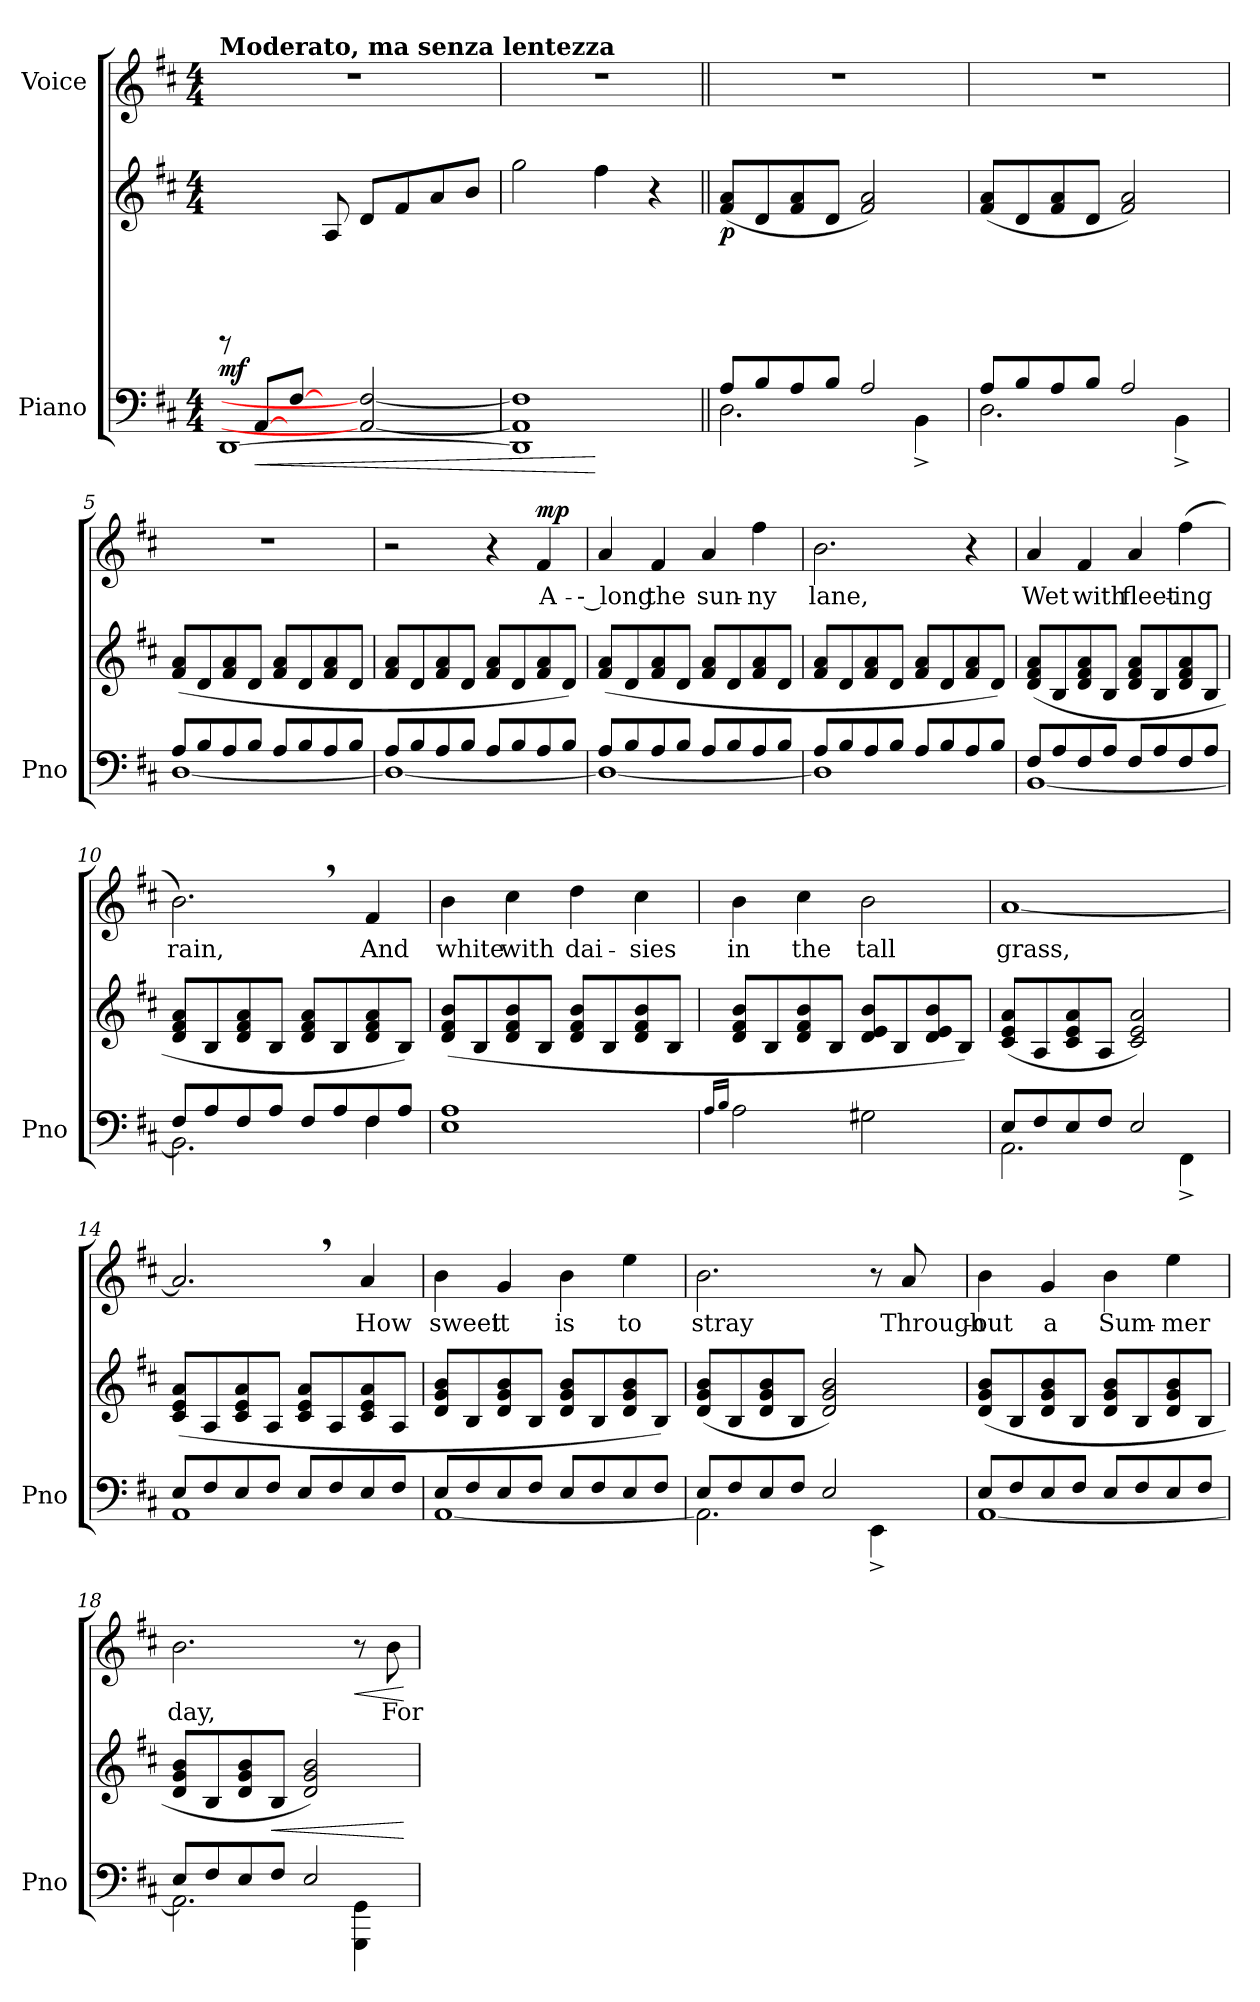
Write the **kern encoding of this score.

**kern	**kern	**dynam	**kern	**text	**dynam
*part2	*part2	*part2	*part1	*part1	*part1
*staff3	*staff2	*staff2/3	*staff1	*staff1	*staff1
*I"Piano	*	*	*I"Voice	*	*
*I'Pno	*	*	*	*	*
*clefF4	*clefG2	*	*clefG2	*	*
*k[f#c#]	*k[f#c#]	*	*k[f#c#]	*	*
*M4/4	*M4/4	*	*M4/4	*	*
=1	=1	=1	=1	=1	=1
*^	*	*	*	*	*
*	*^	*	*	*	*	*
!	!	!	!	!	!LO:TX:a:B:t=Moderato, ma senza lentezza	!	!
!	!	!	!	!LO:DY:b	!	!	!
8ryy	2ryy	[1DD	8rBBBB	mf	1r	.	.
!	!	!	!	!LO:HP:b=2	!	!	!
(>[8AA/L	.	.	4ryy	<	.	.	.
[8F#/J	.	.	.	.	.	.	.
2ryy	.	.	8A/	.	.	.	.
.	2AA/_ 2F#/_	.	8d/L	.	.	.	.
.	.	.	8f#/	.	.	.	.
.	.	.	8a/	.	.	.	.
8ryy	.	.	8b/J	.	.	.	.
*	*v	*v	*	*	*	*	*
=2	=2	=2	=2	=2	=2	=2
1AA] 1F#]	1DD]	2gg\	.	1r	.	.
.	.	4ff#\)	[	.	.	.
.	.	4r	.	.	.	.
=3||	=3||	=3||	=3||	=3||	=3||	=3||
!	!	!	!LO:DY:b	!	!	!
8A/L	2.D\	(<8f#/ 8a/L	p	1r	.	.
8B/	.	8d/	.	.	.	.
8A/	.	8f#/ 8a/	.	.	.	.
8B/J	.	8d/J	.	.	.	.
2A/	.	2f#/ 2a/)	.	.	.	.
.	4BB^\	.	.	.	.	.
!!LO:LB:g=z
=4	=4	=4	=4	=4	=4	=4
8A/L	2.D\	(<8f#/ 8a/L	.	1r	.	.
8B/	.	8d/	.	.	.	.
8A/	.	8f#/ 8a/	.	.	.	.
8B/J	.	8d/J	.	.	.	.
2A/	.	2f#/ 2a/)	.	.	.	.
.	4BB^\	.	.	.	.	.
=5	=5	=5	=5	=5	=5	=5
8A/L	[1D	(<8f#/ 8a/L	.	1r	.	.
8B/	.	8d/	.	.	.	.
8A/	.	8f#/ 8a/	.	.	.	.
8B/J	.	8d/J	.	.	.	.
8A/L	.	8f#/ 8a/L	.	.	.	.
8B/	.	8d/	.	.	.	.
8A/	.	8f#/ 8a/	.	.	.	.
8B/J	.	8d/J	.	.	.	.
=6	=6	=6	=6	=6	=6	=6
8A/L	1D_	8f#/ 8a/L	.	2r	.	.
8B/	.	8d/	.	.	.	.
8A/	.	8f#/ 8a/	.	.	.	.
8B/J	.	8d/J	.	.	.	.
8A/L	.	8f#/ 8a/L	.	4r	.	.
8B/	.	8d/	.	.	.	.
!	!	!	!	!	!LO:LY:b	!LO:DY:a
8A/	.	8f#/ 8a/	.	4f#/	A-	mp
8B/J	.	8d/J)	.	.	.	.
!!LO:LB:g=z
=7	=7	=7	=7	=7	=7	=7
!	!	!	!	!	!LO:LY:b	!
8A/L	1D_	(<8f#/ 8a/L	.	4a/	-- long	.
8B/	.	8d/	.	.	.	.
!	!	!	!	!	!LO:LY:b	!
8A/	.	8f#/ 8a/	.	4f#/	the	.
8B/J	.	8d/J	.	.	.	.
!	!	!	!	!	!LO:LY:b	!
8A/L	.	8f#/ 8a/L	.	4a/	sun-	.
8B/	.	8d/	.	.	.	.
!	!	!	!	!	!LO:LY:b	!
8A/	.	8f#/ 8a/	.	4ff#\	-ny	.
8B/J	.	8d/J	.	.	.	.
=8	=8	=8	=8	=8	=8	=8
!	!	!	!	!	!LO:LY:b	!
8A/L	1D]	8f#/ 8a/L	.	2.b\	lane,	.
8B/	.	8d/	.	.	.	.
8A/	.	8f#/ 8a/	.	.	.	.
8B/J	.	8d/J	.	.	.	.
8A/L	.	8f#/ 8a/L	.	.	.	.
8B/	.	8d/	.	.	.	.
8A/	.	8f#/ 8a/	.	4r	.	.
8B/J	.	8d/J)	.	.	.	.
=9	=9	=9	=9	=9	=9	=9
!	!	!	!	!	!LO:LY:b	!
8F#/L	[1BB	(<8d/ 8f#/ 8a/L	.	4a/	Wet	.
8A/	.	8B/	.	.	.	.
!	!	!	!	!	!LO:LY:b	!
8F#/	.	8d/ 8f#/ 8a/	.	4f#/	with	.
8A/J	.	8B/J	.	.	.	.
!	!	!	!	!	!LO:LY:b	!
8F#/L	.	8d/ 8f#/ 8a/L	.	4a/	fleet-	.
8A/	.	8B/	.	.	.	.
!	!	!	!	!	!LO:LY:b	!
8F#/	.	8d/ 8f#/ 8a/	.	(>4ff#\	-ing	.
8A/J	.	8B/J	.	.	.	.
!!LO:PB:g=z
=10	=10	=10	=10	=10	=10	=10
!	!	!	!	!	!LO:LY:b	!
8F#/L	2.BB\]	8d/ 8f#/ 8a/L	.	2.b,\)	rain,	.
8A/	.	8B/	.	.	.	.
8F#/	.	8d/ 8f#/ 8a/	.	.	.	.
8A/J	.	8B/J	.	.	.	.
8F#/L	.	8d/ 8f#/ 8a/L	.	.	.	.
8A/	.	8B/	.	.	.	.
!	!	!	!	!	!LO:LY:b	!
8F#/	4F#\	8d/ 8f#/ 8a/	.	4f#/	And	.
8A/J	.	8B/J)	.	.	.	.
*v	*v	*	*	*	*	*
=11	=11	=11	=11	=11	=11
!	!	!	!	!LO:LY:b	!
1E 1A	(<8d/ 8f#/ 8b/L	.	4b\	white	.
.	8B/	.	.	.	.
!	!	!	!	!LO:LY:b	!
.	8d/ 8f#/ 8b/	.	4cc#\	with	.
.	8B/J	.	.	.	.
!	!	!	!	!LO:LY:b	!
.	8d/ 8f#/ 8b/L	.	4dd\	dai-	.
.	8B/	.	.	.	.
!	!	!	!	!LO:LY:b	!
.	8d/ 8f#/ 8b/	.	4cc#\	-sies	.
.	8B/J	.	.	.	.
=12	=12	=12	=12	=12	=12
16qA/LL	.	.	.	.	.
16qB/JJ	.	.	.	.	.
!	!	!	!	!LO:LY:b	!
2A\	8d/ 8f#/ 8b/L	.	4b\	in	.
.	8B/	.	.	.	.
!	!	!	!	!LO:LY:b	!
.	8d/ 8f#/ 8b/	.	4cc#\	the	.
.	8B/J	.	.	.	.
!	!	!	!	!LO:LY:b	!
2G#X\	8d/ 8e/ 8b/L	.	2b\	tall	.
.	8B/	.	.	.	.
.	8d/ 8e/ 8b/	.	.	.	.
.	8B/J)	.	.	.	.
!!LO:LB:g=z
=13	=13	=13	=13	=13	=13
*^	*	*	*	*	*
!	!	!	!	!	!LO:LY:b	!
8E/L	2.AA\	(<8c#/ 8e/ 8a/L	.	[1a	grass,	.
8F#/	.	8A/	.	.	.	.
8E/	.	8c#/ 8e/ 8a/	.	.	.	.
8F#/J	.	8A/J	.	.	.	.
2E/	.	2c#/ 2e/ 2a/)	.	.	.	.
.	4FF#^\	.	.	.	.	.
=14	=14	=14	=14	=14	=14	=14
8E/L	1AA	(<8c#/ 8e/ 8a/L	.	2.a,/]	.	.
8F#/	.	8A/	.	.	.	.
8E/	.	8c#/ 8e/ 8a/	.	.	.	.
8F#/J	.	8A/J	.	.	.	.
8E/L	.	8c#/ 8e/ 8a/L	.	.	.	.
8F#/	.	8A/	.	.	.	.
!	!	!	!	!	!LO:LY:b	!
8E/	.	8c#/ 8e/ 8a/	.	4a/	How	.
8F#/J	.	8A/J	.	.	.	.
=15	=15	=15	=15	=15	=15	=15
!	!	!	!	!	!LO:LY:b	!
8E/L	[1AA	8d/ 8g/ 8b/L	.	4b\	sweet	.
8F#/	.	8B/	.	.	.	.
!	!	!	!	!	!LO:LY:b	!
8E/	.	8d/ 8g/ 8b/	.	4g/	it	.
8F#/J	.	8B/J	.	.	.	.
!	!	!	!	!	!LO:LY:b	!
8E/L	.	8d/ 8g/ 8b/L	.	4b\	is	.
8F#/	.	8B/	.	.	.	.
!	!	!	!	!	!LO:LY:b	!
8E/	.	8d/ 8g/ 8b/	.	4ee\	to	.
8F#/J	.	8B/J)	.	.	.	.
!!LO:LB:g=z
=16	=16	=16	=16	=16	=16	=16
!	!	!	!	!	!LO:LY:b	!
8E/L	2.AA\]	(<8d/ 8g/ 8b/L	.	2.b\	stray	.
8F#/	.	8B/	.	.	.	.
8E/	.	8d/ 8g/ 8b/	.	.	.	.
8F#/J	.	8B/J	.	.	.	.
2E/	.	2d/ 2g/ 2b/)	.	.	.	.
.	4EE^\	.	.	8r	.	.
!	!	!	!	!	!LO:LY:b	!
.	.	.	.	8a/	Through-	.
=17	=17	=17	=17	=17	=17	=17
!	!	!	!	!	!LO:LY:b	!
8E/L	[1AA	(<8d/ 8g/ 8b/L	.	4b\	-out	.
8F#/	.	8B/	.	.	.	.
!	!	!	!	!	!LO:LY:b	!
8E/	.	8d/ 8g/ 8b/	.	4g/	a	.
8F#/J	.	8B/J	.	.	.	.
!	!	!	!	!	!LO:LY:b	!
8E/L	.	8d/ 8g/ 8b/L	.	4b\	Sum-	.
8F#/	.	8B/	.	.	.	.
!	!	!	!	!	!LO:LY:b	!
8E/	.	8d/ 8g/ 8b/	.	4ee\	-mer	.
8F#/J	.	8B/J	.	.	.	.
=18	=18	=18	=18	=18	=18	=18
!	!	!	!	!	!LO:LY:b	!
8E/L	2.AA\]	8d/ 8g/ 8b/L	.	2.b\	day,	.
8F#/	.	8B/	.	.	.	.
8E/	.	8d/ 8g/ 8b/	.	.	.	.
!	!	!	!LO:HP:b	!	!	!
8F#/J	.	8B/J	<	.	.	.
2E/	.	2d/ 2g/ 2b/)	.	.	.	.
!	!	!	!	!	!	!LO:HP:b
.	4GGG\ 4GG\	.	.	8r	.	<
!	!	!	!	!	!LO:LY:b	!
.	.	.	.	8b\	For-	.
*v	*v	*	*	*	*	*
.	.	[	.	.	[
=	=	=	=	=	=
*-	*-	*-	*-	*-	*-
